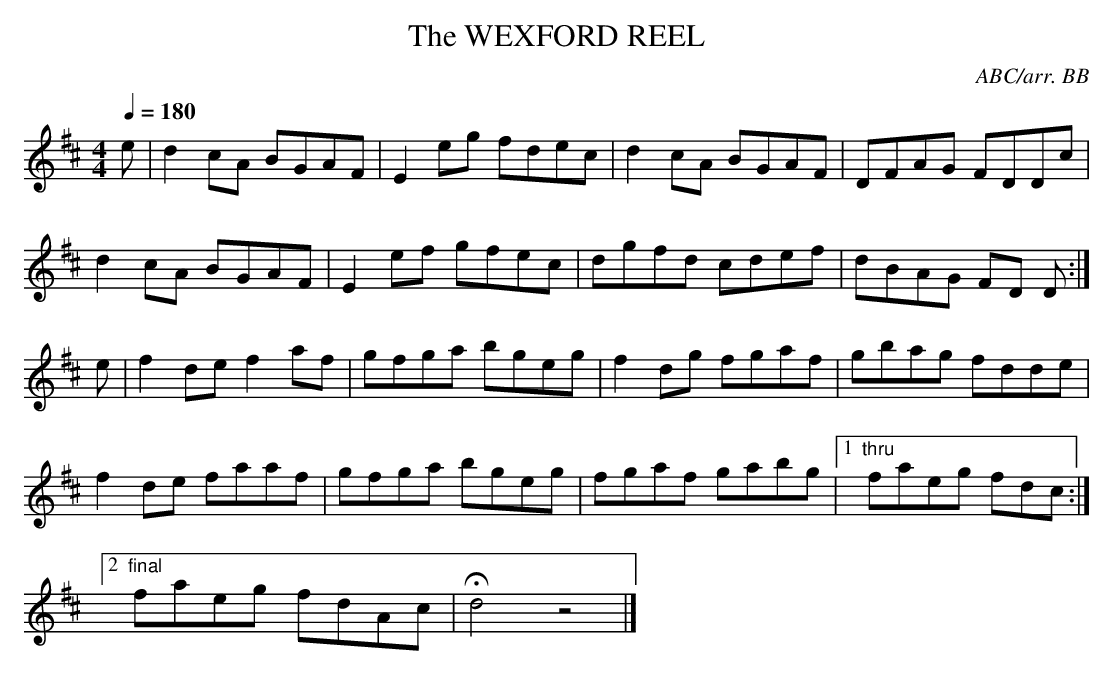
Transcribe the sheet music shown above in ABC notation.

X:1
T:WEXFORD REEL, The
C:ABC/arr. BB
Q:1/4=180
L:1/8
M:4/4
K:D
e|d2 cA BGAF|E2 eg fdec|d2 cA BGAF|DFAG FDDc|
d2 cA BGAF|E2 ef gfec|dgfd cdef|dBAG FD D :|
e|f2 de f2 af|gfga bgeg|f2 dg fgaf|gbag fdde|
f2 de faaf|gfga bgeg|fgaf gabg|1 "thru" faeg fdc :|
[2 "final"faeg fdAc|Hd4z4|]
